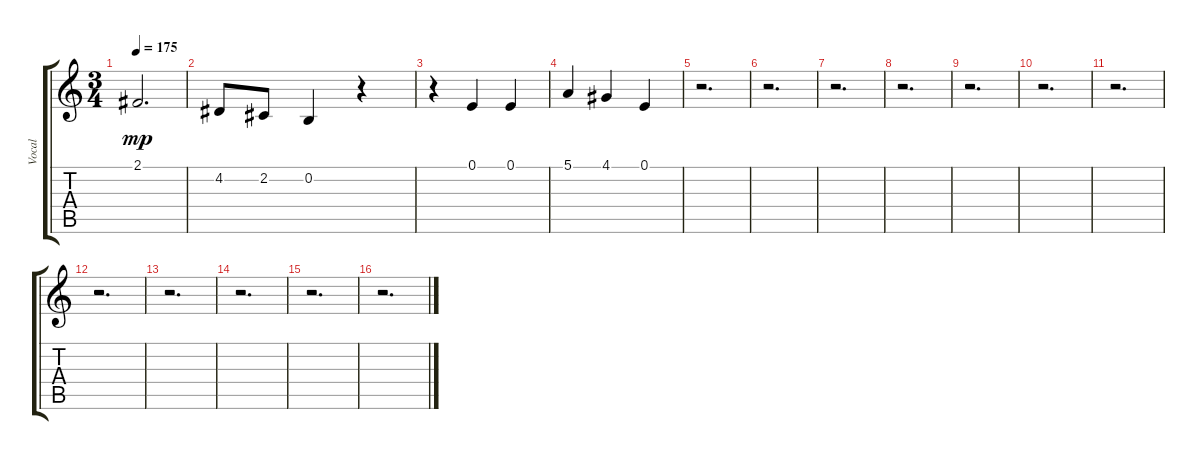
\track ("Vocal" "Vocal") {instrument fx8scifi}
\staff {score tabs}
\tuning (E4 B3 G3 D3 A2 E2) {hide}
\ts (3 4)
\tempo 175
\clef g2
\ks c
2.1.2{d dy mp} |
4.2.8 2.2.8 0.2.4 r.4 |
r.4 0.1.4 0.1.4 |
5.1.4 4.1.4 0.1.4 |
r.2{d} |
r.2{d} |
r.2{d} |
r.2{d} |
r.2{d} |
r.2{d} |
r.2{d} |
r.2{d} |
r.2{d} |
r.2{d} |
r.2{d} |
r.2{d}
